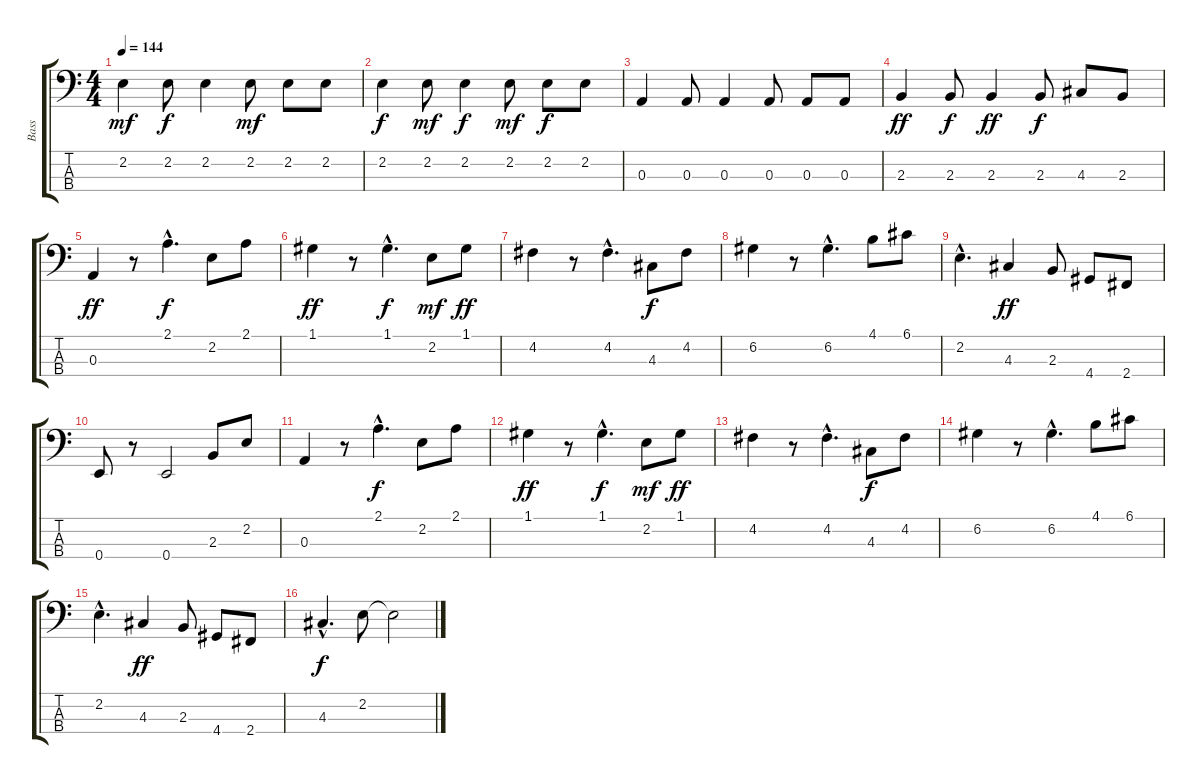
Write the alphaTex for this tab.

\track ("Bass" "Bass") {instrument electricbassfinger}
\staff {score tabs}
\tuning (G2 D2 A1 E1) {hide}
\ts (4 4)
\tempo 144
\clef f4
\ks c
2.2.4{dy mf} 2.2.8{dy f} 2.2.4 2.2.8{dy mf} 2.2.8 2.2.8 |
2.2.4{dy f} 2.2.8{dy mf} 2.2.4{dy f} 2.2.8{dy mf} 2.2.8{dy f} 2.2.8 |
0.3.4 0.3.8 0.3.4 0.3.8 0.3.8 0.3.8 |
2.3.4{dy ff} 2.3.8{dy f} 2.3.4{dy ff} 2.3.8{dy f} 4.3.8 2.3.8 |
0.3.4{dy ff} r.8 2.1{hac}.4{d dy f} 2.2.8 2.1.8 |
1.1.4{dy ff} r.8 1.1{hac}.4{d dy f} 2.2.8{dy mf} 1.1.8{dy ff} |
4.2.4 r.8 4.2{hac}.4{d} 4.3.8{dy f} 4.2.8 |
6.2.4 r.8 6.2{hac}.4{d} 4.1.8 6.1.8 |
2.2{hac}.4{d} 4.3.4{dy ff} 2.3.8 4.4.8 2.4.8 |
0.4.8 r.8 0.4.2 2.3.8 2.2.8 |
0.3.4 r.8 2.1{hac}.4{d dy f} 2.2.8 2.1.8 |
1.1.4{dy ff} r.8 1.1{hac}.4{d dy f} 2.2.8{dy mf} 1.1.8{dy ff} |
4.2.4 r.8 4.2{hac}.4{d} 4.3.8{dy f} 4.2.8 |
6.2.4 r.8 6.2{hac}.4{d} 4.1.8 6.1.8 |
2.2{hac}.4{d} 4.3.4{dy ff} 2.3.8 4.4.8 2.4.8 |
4.3{hac}.4{d dy f} 2.2.8 2.2{t}.2
